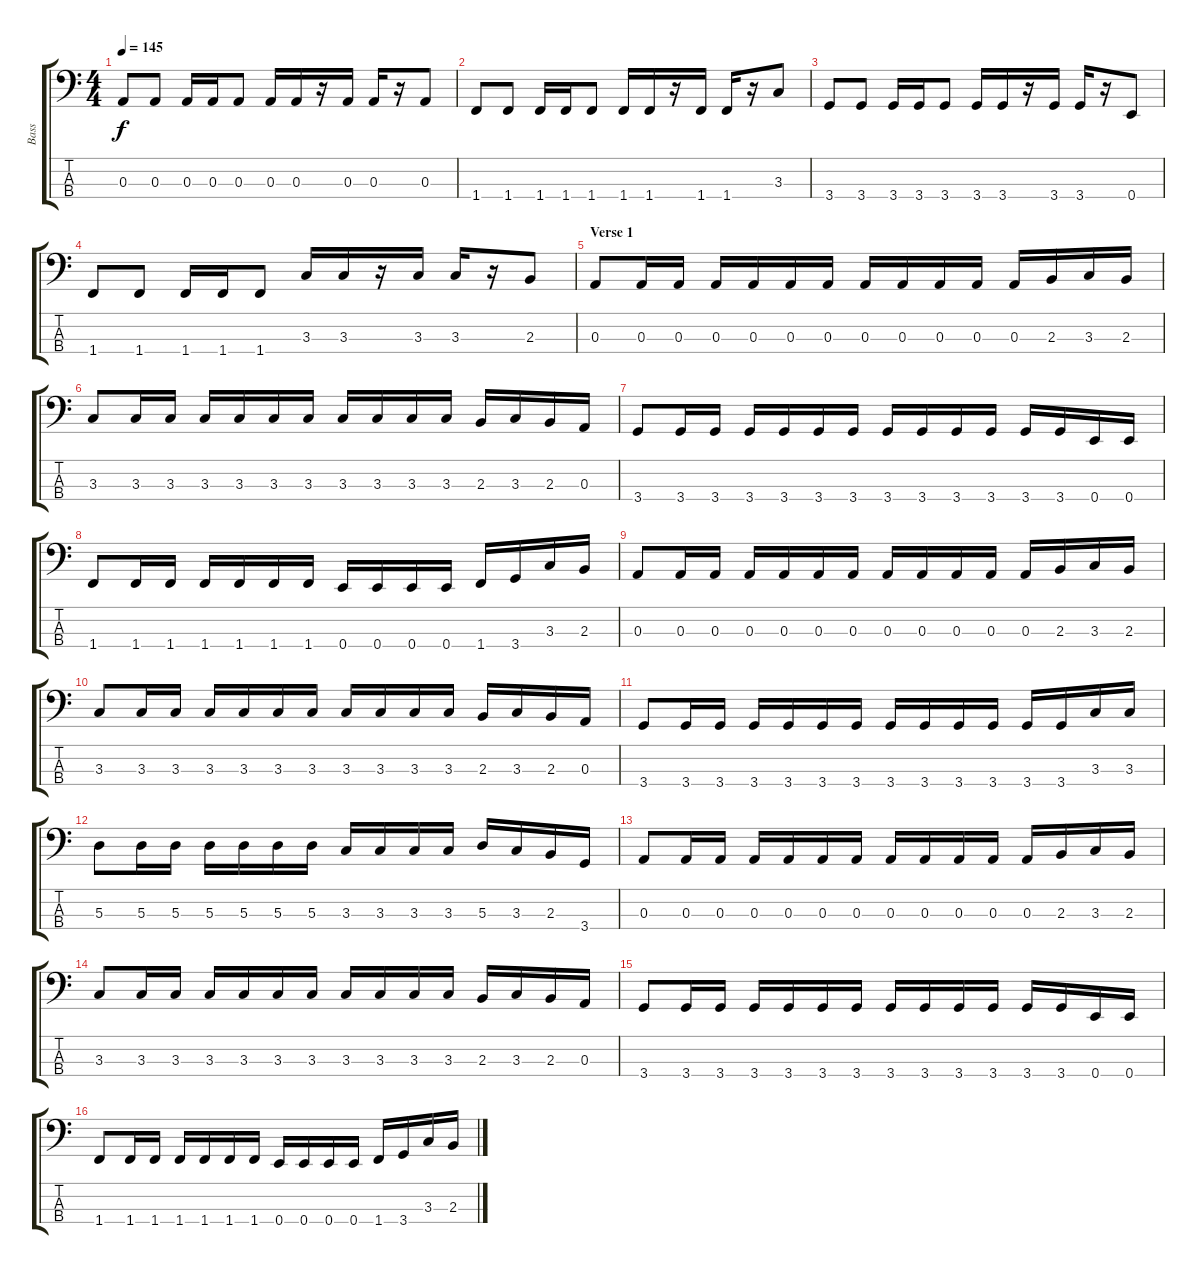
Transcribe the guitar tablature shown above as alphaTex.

\track ("Bass" "Bass") {instrument electricbassfinger}
\staff {score tabs}
\tuning (G2 D2 A1 E1) {hide}
\ts (4 4)
\tempo 145
\clef f4
\ks c
0.3.8{dy f} 0.3.8 0.3.16 0.3.16 0.3.8 0.3.16 0.3.16 r.16 0.3.16 0.3.16 r.16 0.3.8 |
1.4.8 1.4.8 1.4.16 1.4.16 1.4.8 1.4.16 1.4.16 r.16 1.4.16 1.4.16 r.16 3.3.8 |
3.4.8 3.4.8 3.4.16 3.4.16 3.4.8 3.4.16 3.4.16 r.16 3.4.16 3.4.16 r.16 0.4.8 |
1.4.8 1.4.8 1.4.16 1.4.16 1.4.8 3.3.16 3.3.16 r.16 3.3.16 3.3.16 r.16 2.3.8 |
\section ("" "Verse 1")
0.3.8 0.3.16 0.3.16 0.3.16 0.3.16 0.3.16 0.3.16 0.3.16 0.3.16 0.3.16 0.3.16 0.3.16 2.3.16 3.3.16 2.3.16 |
3.3.8 3.3.16 3.3.16 3.3.16 3.3.16 3.3.16 3.3.16 3.3.16 3.3.16 3.3.16 3.3.16 2.3.16 3.3.16 2.3.16 0.3.16 |
3.4.8 3.4.16 3.4.16 3.4.16 3.4.16 3.4.16 3.4.16 3.4.16 3.4.16 3.4.16 3.4.16 3.4.16 3.4.16 0.4.16 0.4.16 |
1.4.8 1.4.16 1.4.16 1.4.16 1.4.16 1.4.16 1.4.16 0.4.16 0.4.16 0.4.16 0.4.16 1.4.16 3.4.16 3.3.16 2.3.16 |
0.3.8 0.3.16 0.3.16 0.3.16 0.3.16 0.3.16 0.3.16 0.3.16 0.3.16 0.3.16 0.3.16 0.3.16 2.3.16 3.3.16 2.3.16 |
3.3.8 3.3.16 3.3.16 3.3.16 3.3.16 3.3.16 3.3.16 3.3.16 3.3.16 3.3.16 3.3.16 2.3.16 3.3.16 2.3.16 0.3.16 |
3.4.8 3.4.16 3.4.16 3.4.16 3.4.16 3.4.16 3.4.16 3.4.16 3.4.16 3.4.16 3.4.16 3.4.16 3.4.16 3.3.16 3.3.16 |
5.3.8 5.3.16 5.3.16 5.3.16 5.3.16 5.3.16 5.3.16 3.3.16 3.3.16 3.3.16 3.3.16 5.3.16 3.3.16 2.3.16 3.4.16 |
0.3.8 0.3.16 0.3.16 0.3.16 0.3.16 0.3.16 0.3.16 0.3.16 0.3.16 0.3.16 0.3.16 0.3.16 2.3.16 3.3.16 2.3.16 |
3.3.8 3.3.16 3.3.16 3.3.16 3.3.16 3.3.16 3.3.16 3.3.16 3.3.16 3.3.16 3.3.16 2.3.16 3.3.16 2.3.16 0.3.16 |
3.4.8 3.4.16 3.4.16 3.4.16 3.4.16 3.4.16 3.4.16 3.4.16 3.4.16 3.4.16 3.4.16 3.4.16 3.4.16 0.4.16 0.4.16 |
1.4.8 1.4.16 1.4.16 1.4.16 1.4.16 1.4.16 1.4.16 0.4.16 0.4.16 0.4.16 0.4.16 1.4.16 3.4.16 3.3.16 2.3.16
